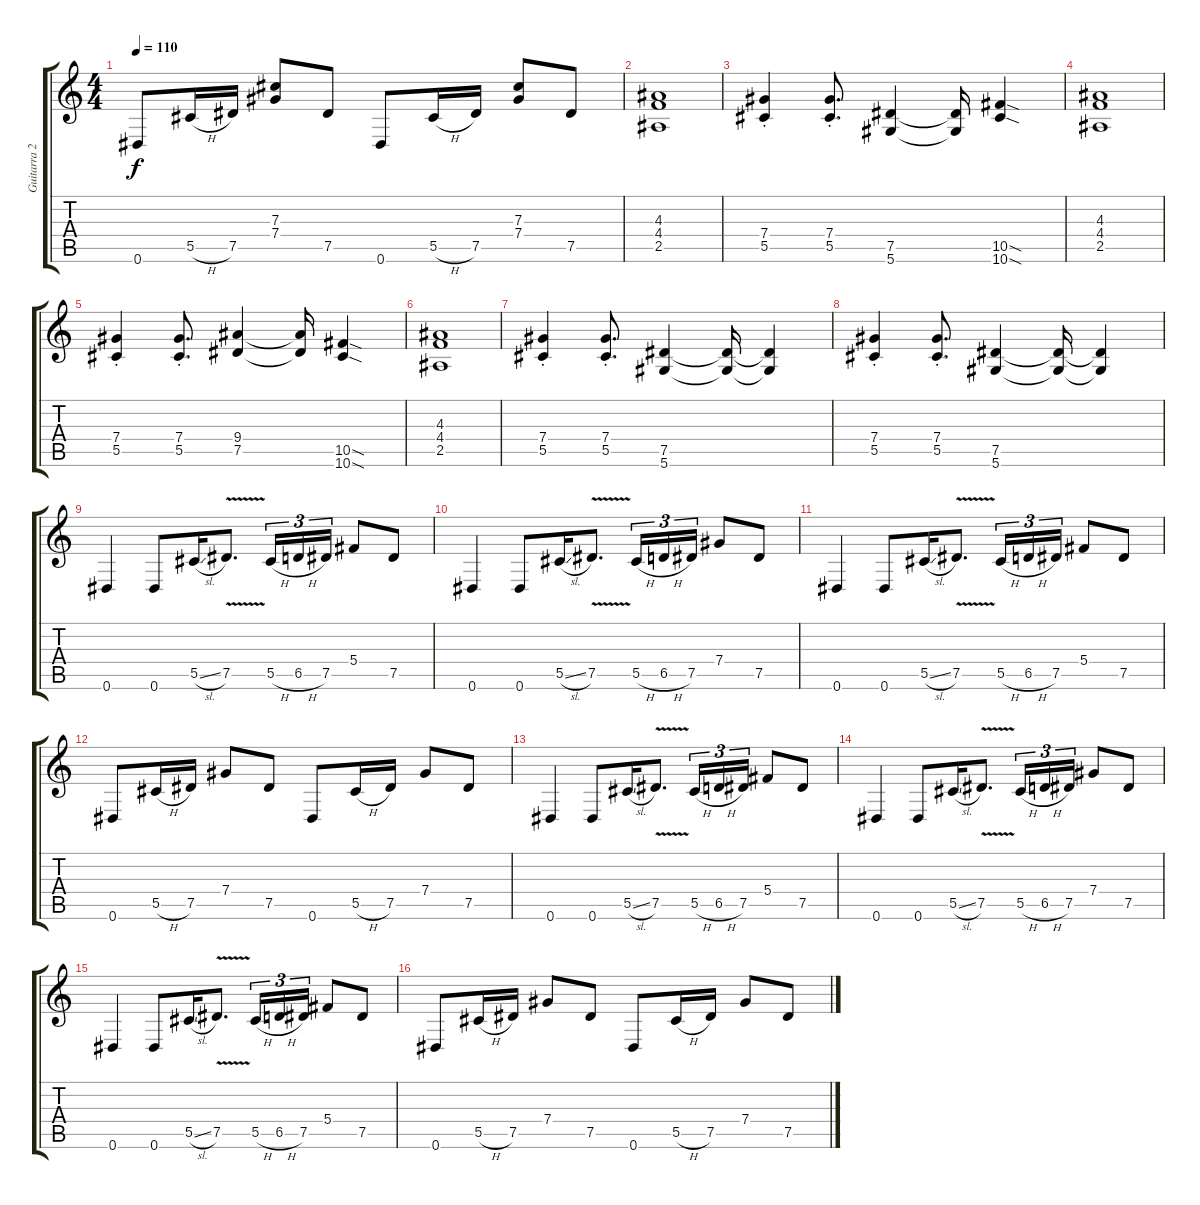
\track ("Guitarra 2" "Guitarra 2") {instrument distortionguitar}
\staff {score tabs}
\tuning (Eb4 Bb3 Gb3 Db3 Ab2 Eb2) {hide}
\ts (4 4)
\tempo 110
\clef g2
\ks c
0.6.8{dy f} 5.5{h}.16 7.5.16 (7.3 7.4).8 7.5.8 0.6.8 5.5{h}.16 7.5.16 (7.3 7.4).8 7.5.8 |
(4.3 4.4 2.5).1 |
(7.4{st} 5.5{st}).4 (7.4{st} 5.5{st}).8{d} (7.5 5.6).4 (7.5{t} 5.6{t}).16 (10.5{sod} 10.6{sod}).4 |
(4.3 4.4 2.5).1 |
(7.4{st} 5.5{st}).4 (7.4{st} 5.5{st}).8{d} (9.4 7.5).4 (9.4{t} 7.5{t}).16 (10.5{sod} 10.6{sod}).4 |
(4.3 4.4 2.5).1 |
(7.4{st} 5.5{st}).4 (7.4{st} 5.5{st}).8{d} (7.5 5.6).4 (7.5{t} 5.6{t}).16 (7.5{t} 5.6{t}).4 |
(7.4{st} 5.5{st}).4 (7.4{st} 5.5{st}).8{d} (7.5 5.6).4 (7.5{t} 5.6{t}).16 (7.5{t} 5.6{t}).4 |
0.6.4 0.6.8 5.5{sl}.16 7.5{v}.8{d} 5.5{h}.16{tu (3 2)} 6.5{h}.16{tu (3 2)} 7.5.16{tu (3 2)} 5.4.8 7.5.8 |
0.6.4 0.6.8 5.5{sl}.16 7.5{v}.8{d} 5.5{h}.16{tu (3 2)} 6.5{h}.16{tu (3 2)} 7.5.16{tu (3 2)} 7.4.8 7.5.8 |
0.6.4 0.6.8 5.5{sl}.16 7.5{v}.8{d} 5.5{h}.16{tu (3 2)} 6.5{h}.16{tu (3 2)} 7.5.16{tu (3 2)} 5.4.8 7.5.8 |
0.6.8 5.5{h}.16 7.5.16 7.4.8 7.5.8 0.6.8 5.5{h}.16 7.5.16 7.4.8 7.5.8 |
0.6.4 0.6.8 5.5{sl}.16 7.5{v}.8{d} 5.5{h}.16{tu (3 2)} 6.5{h}.16{tu (3 2)} 7.5.16{tu (3 2)} 5.4.8 7.5.8 |
0.6.4 0.6.8 5.5{sl}.16 7.5{v}.8{d} 5.5{h}.16{tu (3 2)} 6.5{h}.16{tu (3 2)} 7.5.16{tu (3 2)} 7.4.8 7.5.8 |
0.6.4 0.6.8 5.5{sl}.16 7.5{v}.8{d} 5.5{h}.16{tu (3 2)} 6.5{h}.16{tu (3 2)} 7.5.16{tu (3 2)} 5.4.8 7.5.8 |
0.6.8 5.5{h}.16 7.5.16 7.4.8 7.5.8 0.6.8 5.5{h}.16 7.5.16 7.4.8 7.5.8
